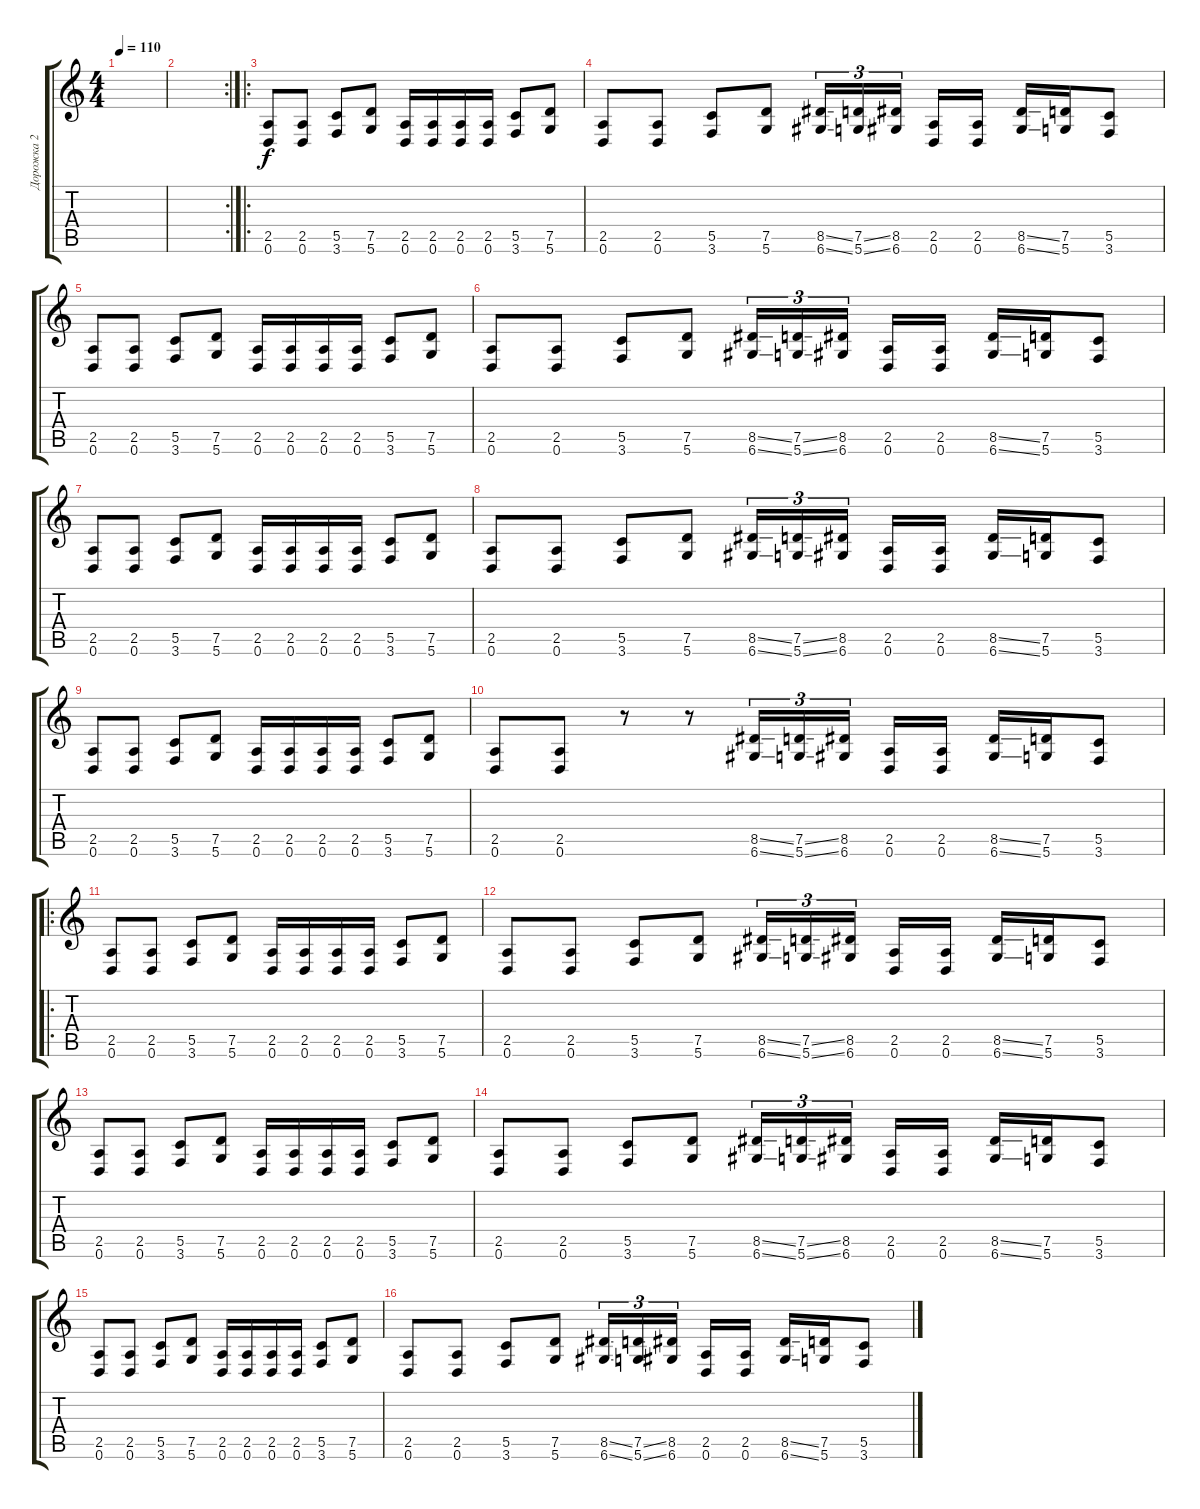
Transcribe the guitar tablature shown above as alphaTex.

\track ("Дорожка 2" "Дорожка 2") {instrument distortionguitar}
\staff {score tabs}
\tuning (D4 A3 F3 C3 G2 D2) {hide}
\ts (4 4)
\tempo 110
\clef g2
\ks c
|
\rc 2
|
\ro
(2.5 0.6).8 (2.5 0.6).8 (5.5 3.6).8 (7.5 5.6).8 (2.5 0.6).16 (2.5 0.6).16 (2.5 0.6).16 (2.5 0.6).16 (5.5 3.6).8 (7.5 5.6).8 |
(2.5 0.6).8 (2.5 0.6).8 (5.5 3.6).8 (7.5 5.6).8 (8.5{ss} 6.6{ss}).16{tu (3 2)} (7.5{ss} 5.6{ss}).16{tu (3 2)} (8.5 6.6).16{tu (3 2)} (2.5 0.6).16 (2.5 0.6).16 (8.5{ss} 6.6{ss}).16 (7.5 5.6).16 (5.5 3.6).8 |
(2.5 0.6).8 (2.5 0.6).8 (5.5 3.6).8 (7.5 5.6).8 (2.5 0.6).16 (2.5 0.6).16 (2.5 0.6).16 (2.5 0.6).16 (5.5 3.6).8 (7.5 5.6).8 |
(2.5 0.6).8 (2.5 0.6).8 (5.5 3.6).8 (7.5 5.6).8 (8.5{ss} 6.6{ss}).16{tu (3 2)} (7.5{ss} 5.6{ss}).16{tu (3 2)} (8.5 6.6).16{tu (3 2)} (2.5 0.6).16 (2.5 0.6).16 (8.5{ss} 6.6{ss}).16 (7.5 5.6).16 (5.5 3.6).8 |
(2.5 0.6).8 (2.5 0.6).8 (5.5 3.6).8 (7.5 5.6).8 (2.5 0.6).16 (2.5 0.6).16 (2.5 0.6).16 (2.5 0.6).16 (5.5 3.6).8 (7.5 5.6).8 |
(2.5 0.6).8 (2.5 0.6).8 (5.5 3.6).8 (7.5 5.6).8 (8.5{ss} 6.6{ss}).16{tu (3 2)} (7.5{ss} 5.6{ss}).16{tu (3 2)} (8.5 6.6).16{tu (3 2)} (2.5 0.6).16 (2.5 0.6).16 (8.5{ss} 6.6{ss}).16 (7.5 5.6).16 (5.5 3.6).8 |
(2.5 0.6).8 (2.5 0.6).8 (5.5 3.6).8 (7.5 5.6).8 (2.5 0.6).16 (2.5 0.6).16 (2.5 0.6).16 (2.5 0.6).16 (5.5 3.6).8 (7.5 5.6).8 |
(2.5 0.6).8 (2.5 0.6).8 r.8 r.8 (8.5{ss} 6.6{ss}).16{tu (3 2)} (7.5{ss} 5.6{ss}).16{tu (3 2)} (8.5 6.6).16{tu (3 2)} (2.5 0.6).16 (2.5 0.6).16 (8.5{ss} 6.6{ss}).16 (7.5 5.6).16 (5.5 3.6).8 |
\ro
(2.5 0.6).8 (2.5 0.6).8 (5.5 3.6).8 (7.5 5.6).8 (2.5 0.6).16 (2.5 0.6).16 (2.5 0.6).16 (2.5 0.6).16 (5.5 3.6).8 (7.5 5.6).8 |
(2.5 0.6).8 (2.5 0.6).8 (5.5 3.6).8 (7.5 5.6).8 (8.5{ss} 6.6{ss}).16{tu (3 2)} (7.5{ss} 5.6{ss}).16{tu (3 2)} (8.5 6.6).16{tu (3 2)} (2.5 0.6).16 (2.5 0.6).16 (8.5{ss} 6.6{ss}).16 (7.5 5.6).16 (5.5 3.6).8 |
(2.5 0.6).8 (2.5 0.6).8 (5.5 3.6).8 (7.5 5.6).8 (2.5 0.6).16 (2.5 0.6).16 (2.5 0.6).16 (2.5 0.6).16 (5.5 3.6).8 (7.5 5.6).8 |
(2.5 0.6).8 (2.5 0.6).8 (5.5 3.6).8 (7.5 5.6).8 (8.5{ss} 6.6{ss}).16{tu (3 2)} (7.5{ss} 5.6{ss}).16{tu (3 2)} (8.5 6.6).16{tu (3 2)} (2.5 0.6).16 (2.5 0.6).16 (8.5{ss} 6.6{ss}).16 (7.5 5.6).16 (5.5 3.6).8 |
(2.5 0.6).8 (2.5 0.6).8 (5.5 3.6).8 (7.5 5.6).8 (2.5 0.6).16 (2.5 0.6).16 (2.5 0.6).16 (2.5 0.6).16 (5.5 3.6).8 (7.5 5.6).8 |
(2.5 0.6).8 (2.5 0.6).8 (5.5 3.6).8 (7.5 5.6).8 (8.5{ss} 6.6{ss}).16{tu (3 2)} (7.5{ss} 5.6{ss}).16{tu (3 2)} (8.5 6.6).16{tu (3 2)} (2.5 0.6).16 (2.5 0.6).16 (8.5{ss} 6.6{ss}).16 (7.5 5.6).16 (5.5 3.6).8
